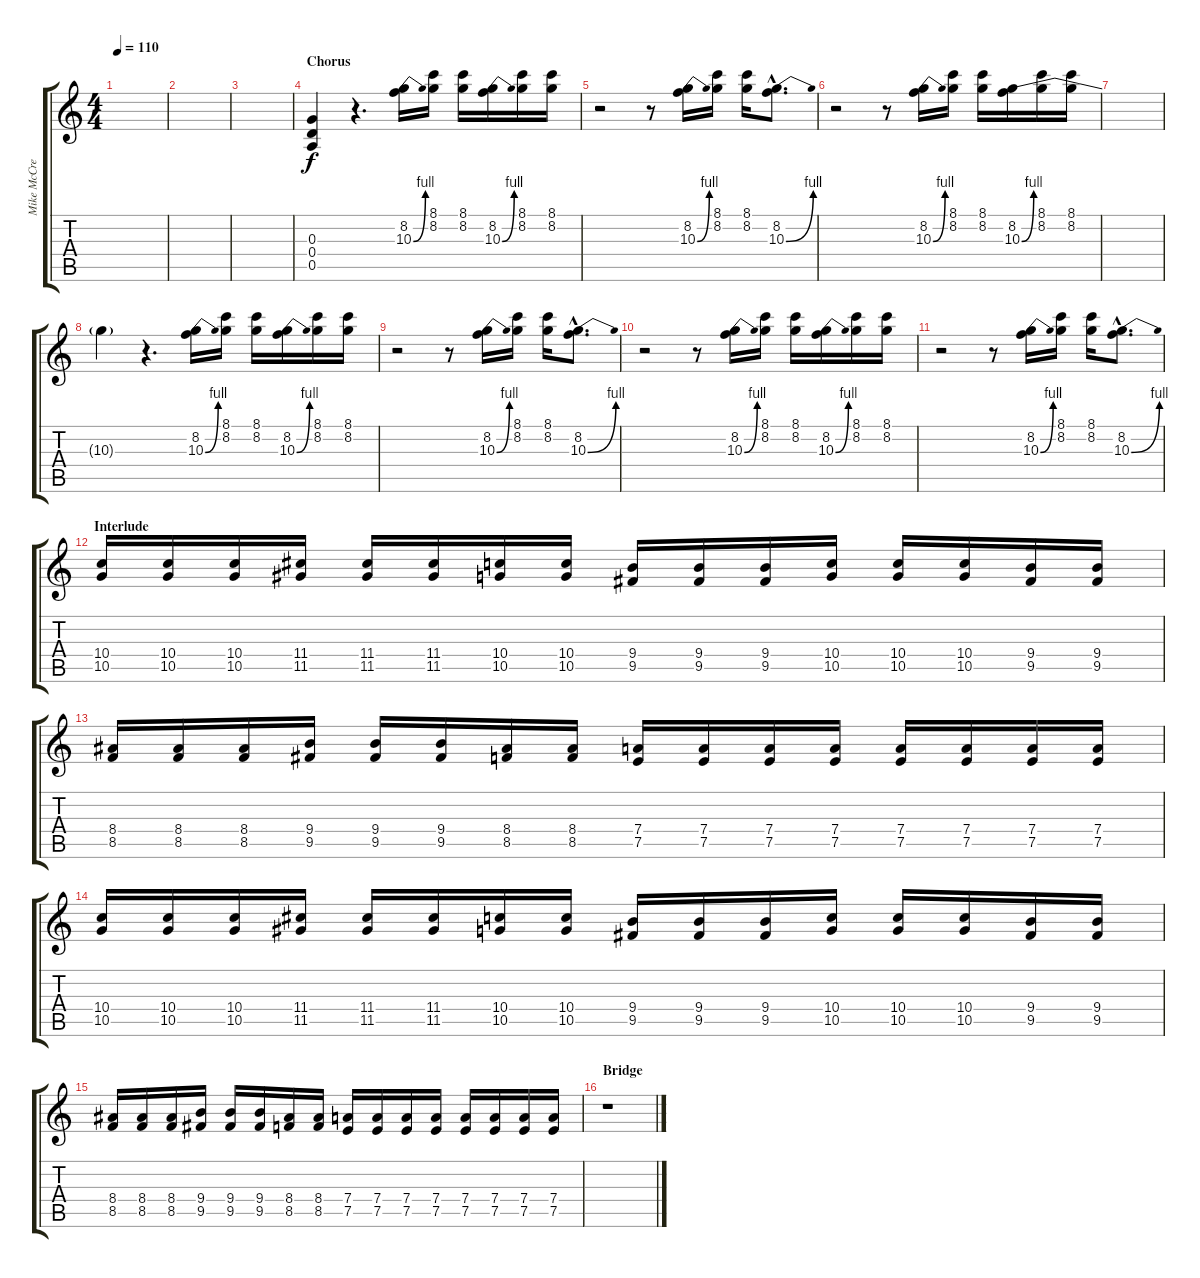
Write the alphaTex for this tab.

\track ("Mike McCready (2nd gtr.)" "Mike McCre") {instrument overdrivenguitar}
\staff {score tabs}
\tuning (E4 B3 G3 D3 A2 E2) {hide}
\ts (4 4)
\tempo 110
\clef g2
\ks c
|
|
|
\section ("" "Chorus")
(0.3 0.4 0.5).4 r.4{d} (8.2 10.3{be (bend 0 0 60 4)}).16 (8.1 8.2).16 (8.1 8.2).16 (8.2 10.3{be (bend 0 0 60 4)}).16 (8.1 8.2).16 (8.1 8.2).16 |
r.2 r.8 (8.2 10.3{be (bend 0 0 60 4)}).16 (8.1 8.2).16 (8.1 8.2).16 (8.2{hac} 10.3{be (bend 0 0 60 4) hac}).8{d} |
r.2 r.8 (8.2 10.3{be (bend 0 0 60 4)}).16 (8.1 8.2).16 (8.1 8.2).16 (8.2 10.3{be (bend 0 0 60 4)}).16 (8.1 8.2).16 (8.1 8.2).16 |
|
10.3{t}.4 r.4{d} (8.2 10.3{be (bend 0 0 60 4)}).16 (8.1 8.2).16 (8.1 8.2).16 (8.2 10.3{be (bend 0 0 60 4)}).16 (8.1 8.2).16 (8.1 8.2).16 |
r.2 r.8 (8.2 10.3{be (bend 0 0 60 4)}).16 (8.1 8.2).16 (8.1 8.2).16 (8.2{hac} 10.3{be (bend 0 0 60 4) hac}).8{d} |
r.2 r.8 (8.2 10.3{be (bend 0 0 60 4)}).16 (8.1 8.2).16 (8.1 8.2).16 (8.2 10.3{be (bend 0 0 60 4)}).16 (8.1 8.2).16 (8.1 8.2).16 |
r.2 r.8 (8.2 10.3{be (bend 0 0 60 4)}).16 (8.1 8.2).16 (8.1 8.2).16 (8.2{hac} 10.3{be (bend 0 0 60 4) hac}).8{d} |
\section ("" "Interlude")
(10.4 10.5).16 (10.4 10.5).16 (10.4 10.5).16 (11.4 11.5).16 (11.4 11.5).16 (11.4 11.5).16 (10.4 10.5).16 (10.4 10.5).16 (9.4 9.5).16 (9.4 9.5).16 (9.4 9.5).16 (10.4 10.5).16 (10.4 10.5).16 (10.4 10.5).16 (9.4 9.5).16 (9.4 9.5).16 |
(8.4 8.5).16 (8.4 8.5).16 (8.4 8.5).16 (9.4 9.5).16 (9.4 9.5).16 (9.4 9.5).16 (8.4 8.5).16 (8.4 8.5).16 (7.4 7.5).16 (7.4 7.5).16 (7.4 7.5).16 (7.4 7.5).16 (7.4 7.5).16 (7.4 7.5).16 (7.4 7.5).16 (7.4 7.5).16 |
(10.4 10.5).16 (10.4 10.5).16 (10.4 10.5).16 (11.4 11.5).16 (11.4 11.5).16 (11.4 11.5).16 (10.4 10.5).16 (10.4 10.5).16 (9.4 9.5).16 (9.4 9.5).16 (9.4 9.5).16 (10.4 10.5).16 (10.4 10.5).16 (10.4 10.5).16 (9.4 9.5).16 (9.4 9.5).16 |
(8.4 8.5).16 (8.4 8.5).16 (8.4 8.5).16 (9.4 9.5).16 (9.4 9.5).16 (9.4 9.5).16 (8.4 8.5).16 (8.4 8.5).16 (7.4 7.5).16 (7.4 7.5).16 (7.4 7.5).16 (7.4 7.5).16 (7.4 7.5).16 (7.4 7.5).16 (7.4 7.5).16 (7.4 7.5).16 |
\section ("" "Bridge")
r.1
